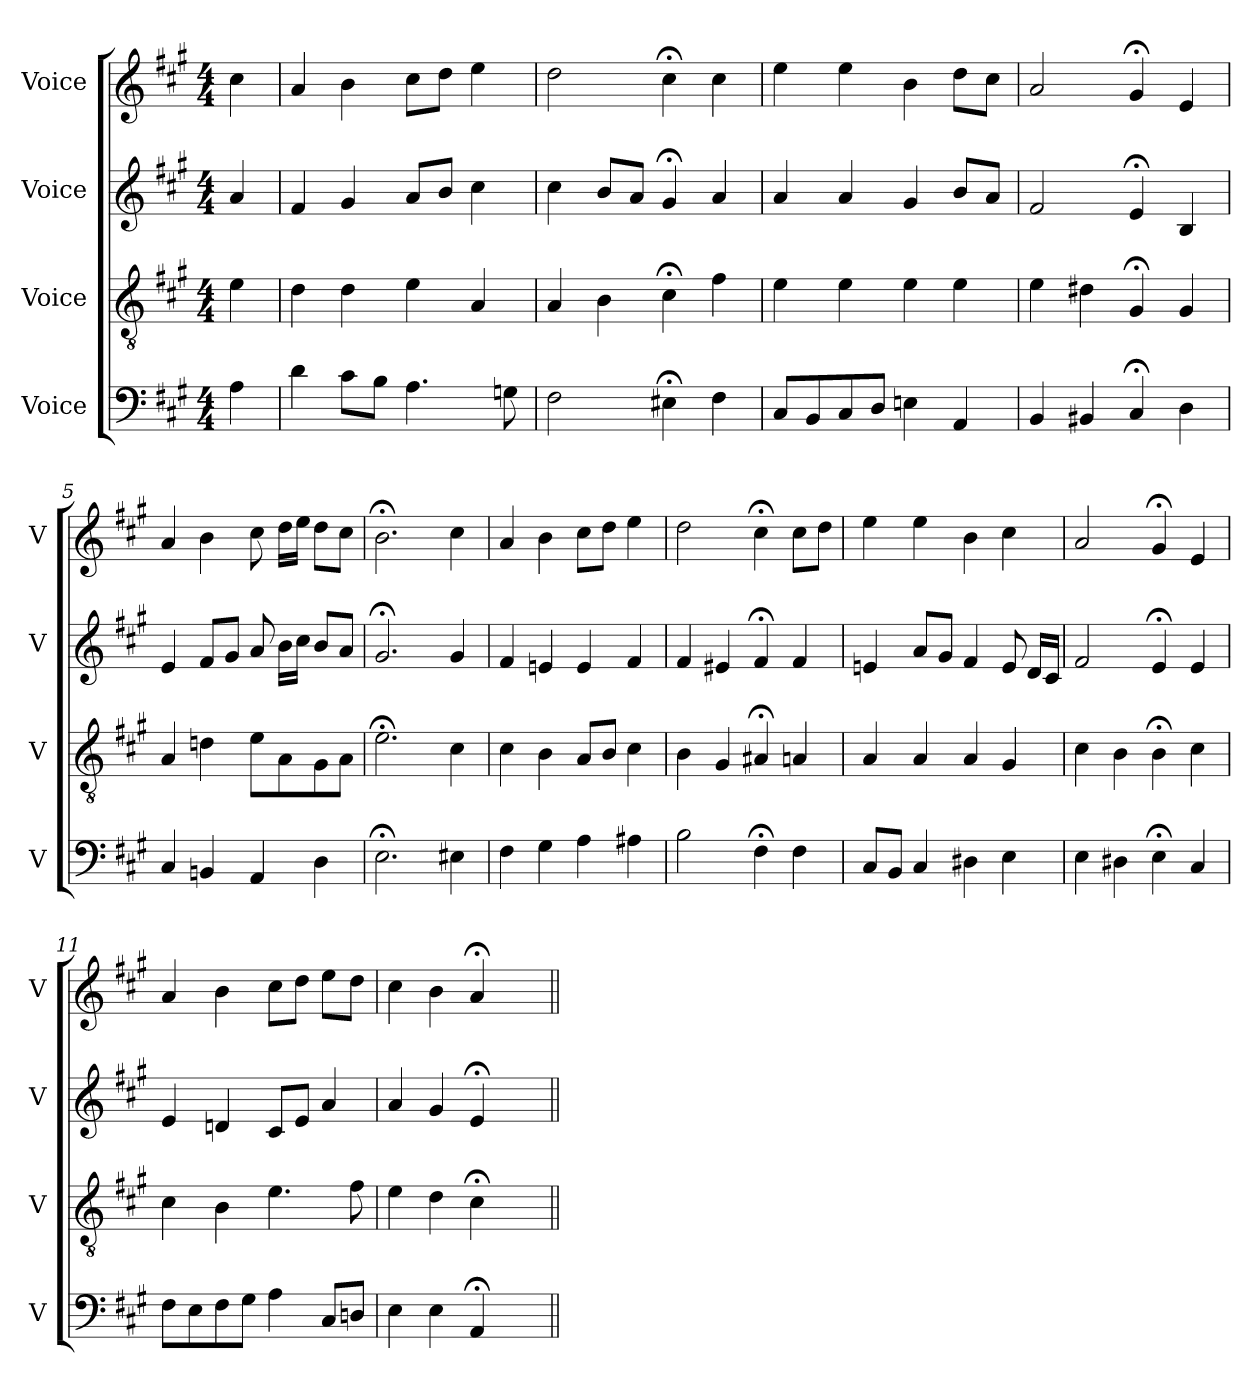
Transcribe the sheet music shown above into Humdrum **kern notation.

**kern	**kern	**kern	**kern
*part4	*part3	*part2	*part1
*staff4	*staff3	*staff2	*staff1
*I"Voice	*I"Voice	*I"Voice	*I"Voice
*I'V	*I'V	*I'V	*I'V
*clefF4	*clefGv2	*clefG2	*clefG2
*k[f#c#g#]	*k[f#c#g#]	*k[f#c#g#]	*k[f#c#g#]
*M4/4	*M4/4	*M4/4	*M4/4
*MM100	*MM100	*MM100	*MM100
=	=	=	=
4A\	4e\	4a/	4cc#\
=1	=1	=1	=1
4d\	4d\	4f#/	4a/
8c#\L	4d\	4g#/	4b\
8B\J	.	.	.
4.A\	4e\	8a/L	8cc#\L
.	.	8b/J	8dd\J
.	4A/	4cc#\	4ee\
8Gn\	.	.	.
=2	=2	=2	=2
2F#\	4A/	4cc#\	2dd\
.	4B\	8b/L	.
.	.	8a/J	.
4E#X;\	4c#;\	4g#;/	4cc#;\
4F#\	4f#\	4a/	4cc#\
=3	=3	=3	=3
8C#/L	4e\	4a/	4ee\
8BB/	.	.	.
8C#/	4e\	4a/	4ee\
8D/J	.	.	.
4En\	4e\	4g#/	4b\
4AA/	4e\	8b/L	8dd\L
.	.	8a/J	8cc#\J
=4	=4	=4	=4
4BB/	4e\	2f#/	2a/
4BB#X/	4d#X\	.	.
4C#;/	4G#;/	4e;/	4g#;/
4D\	4G#/	4B/	4e/
!!LO:LB:g=z
=5	=5	=5	=5
4C#/	4A/	4e/	4a/
4BBn/	4dn\	8f#/L	4b\
.	.	8g#/J	.
4AA/	8e\L	8a/	8cc#\
.	8A\	16b\LL	16dd\LL
.	.	16cc#\JJ	16ee\JJ
4D\	8G#\	8b/L	8dd\L
.	8A\J	8a/J	8cc#\J
=6	=6	=6	=6
2.E;\	2.e;\	2.g#;/	2.b;\
4E#X\	4c#\	4g#/	4cc#\
=7	=7	=7	=7
4F#\	4c#\	4f#/	4a/
4G#\	4B\	4en/	4b\
4A\	8A/L	4e/	8cc#\L
.	8B/J	.	8dd\J
4A#X\	4c#\	4f#/	4ee\
=8	=8	=8	=8
2B\	4B\	4f#/	2dd\
.	4G#/	4e#X/	.
4F#;\	4A#X;/	4f#;/	4cc#;\
4F#\	4An/	4f#/	8cc#\L
.	.	.	8dd\J
=9	=9	=9	=9
8C#/L	4A/	4en/	4ee\
8BB/J	.	.	.
4C#/	4A/	8a/L	4ee\
.	.	8g#/J	.
4D#X\	4A/	4f#/	4b\
4E\	4G#/	8e/	4cc#\
.	.	16d/LL	.
.	.	16c#/JJ	.
!!LO:LB:g=z
=10	=10	=10	=10
4E\	4c#\	2f#/	2a/
4D#X\	4B\	.	.
4E;\	4B;\	4e;/	4g#;/
4C#/	4c#\	4e/	4e/
=11	=11	=11	=11
8F#\L	4c#\	4e/	4a/
8E\	.	.	.
8F#\	4B\	4dn/	4b\
8G#\J	.	.	.
4A\	4.e\	8c#/L	8cc#\L
.	.	8e/J	8dd\J
8C#/L	.	4a/	8ee\L
8Dn/J	8f#\	.	8dd\J
=12	=12	=12	=12
4E\	4e\	4a/	4cc#\
4E\	4d\	4g#/	4b\
4AA;/	4c#;\	4e;/	4a;/
4ryy	4ryy	4ryy	4ryy
=||	=||	=||	=||
*-	*-	*-	*-
